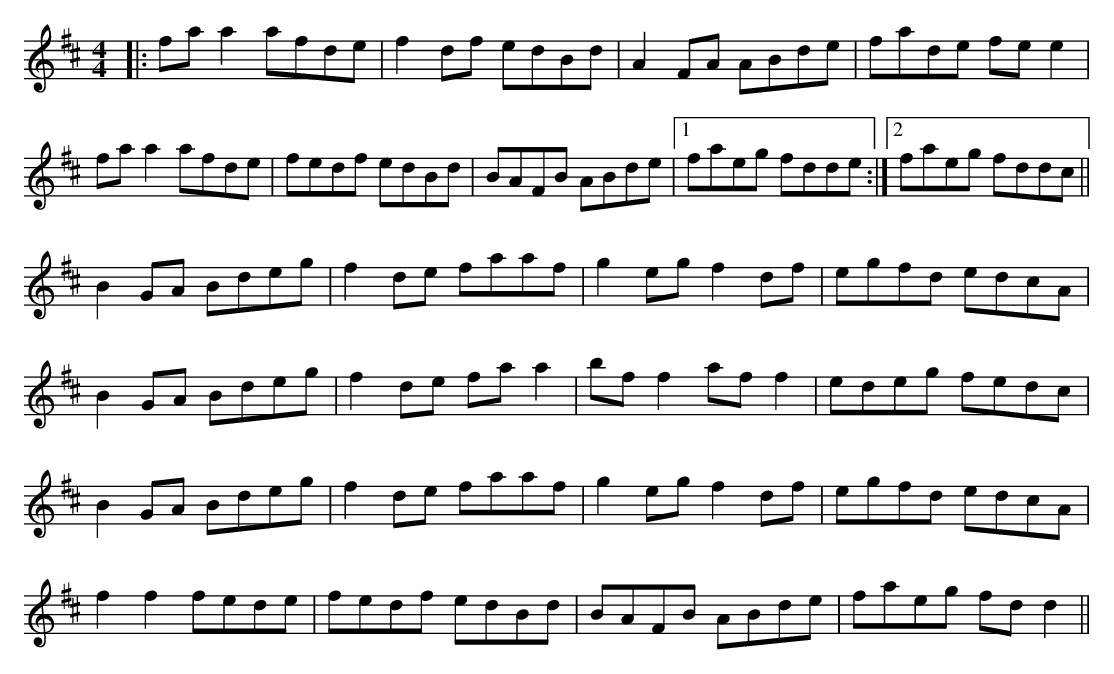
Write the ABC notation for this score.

X:1
M:4/4
K:D
|:fa a2 afde|f2 df edBd|A2 FA ABde|fade fe e2|
fa a2 afde|fedf edBd|BAFB ABde|1 faeg fdde:|2 faeg fddc||
B2 GA Bdeg|f2 de faaf|g2 eg f2 df|egfd edcA|
B2 GA Bdeg|f2 de fa a2|bf f2 af f2|edeg fedc|
B2 GA Bdeg|f2 de faaf|g2 eg f2 df|egfd edcA|
f2 f2 fede|fedf edBd|BAFB ABde|faeg fd d2||
